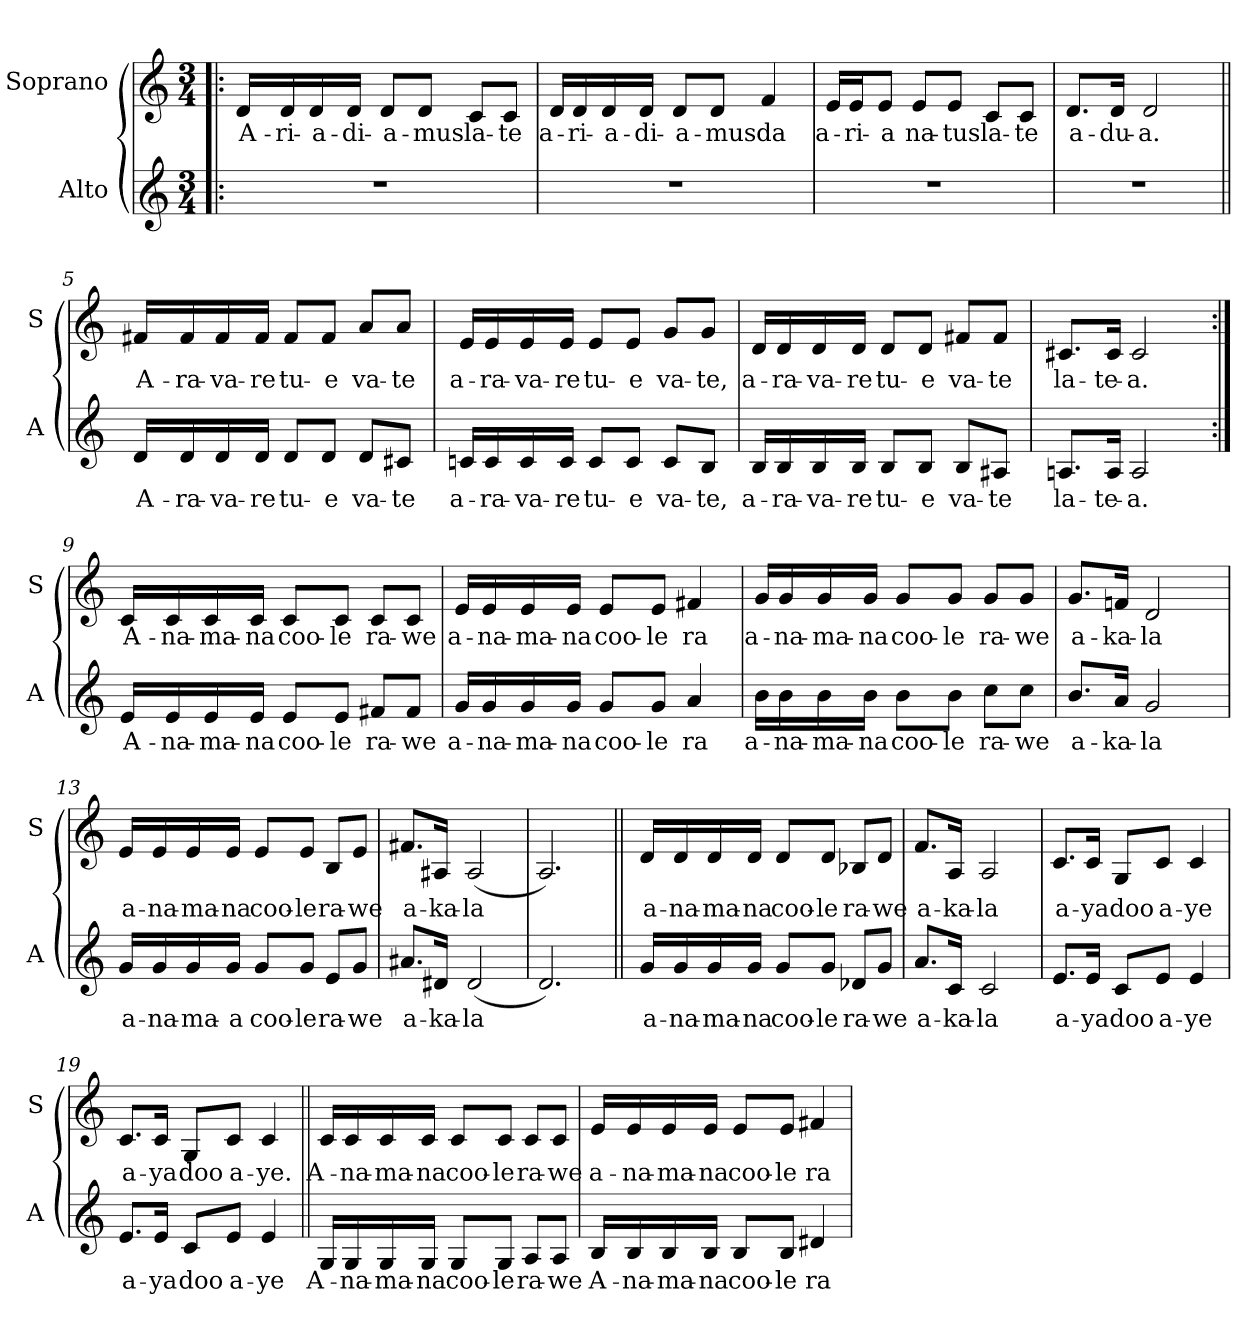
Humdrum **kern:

**kern	**text	**kern	**text
*part2	*part2	*part1	*part1
*staff2	*staff2	*staff1	*staff1
*I"Alto	*	*I"Soprano	*
*I'A	*	*I'S	*
*clefG2	*	*clefG2	*
*k[]	*	*k[]	*
*M3/4	*	*M3/4	*
=1!|:	=1!|:	=1!|:	=1!|:
2.r	.	16d/LL	A-
.	.	16d/	-ri-
.	.	16d/	-a-
.	.	16d/JJ	-di-
.	.	8d/L	-a-
.	.	8d/J	-mus
.	.	8c/L	la-
.	.	8c/J	-te
=2	=2	=2	=2
2.r	.	16d/LL	a-
.	.	16d/	-ri-
.	.	16d/	-a-
.	.	16d/JJ	-di-
.	.	8d/L	-a-
.	.	8d/J	-mus
.	.	4f/	da
=3	=3	=3	=3
2.r	.	16e/LL	a-
.	.	16e/J	-ri-
.	.	8e/J	-a
.	.	8e/L	na-
.	.	8e/J	-tus
.	.	8c/L	la-
.	.	8c/J	-te
=4	=4	=4	=4
2.r	.	8.d/L	a-
.	.	16d/Jk	-du-
.	.	2d/	-a.
!!LO:LB:g=z
=5||	=5||	=5||	=5||
16d/LL	A-	16f#X/LL	A-
16d/	-ra-	16f#/	-ra-
16d/	-va-	16f#/	-va-
16d/JJ	-re	16f#/JJ	-re
8d/L	tu-	8f#/L	tu-
8d/J	-e	8f#/J	-e
8d/L	va-	8a/L	va-
8c#X/J	-te	8a/J	-te
=6	=6	=6	=6
16cn/LL	a-	16e/LL	a-
16c/	-ra-	16e/	-ra-
16c/	-va-	16e/	-va-
16c/JJ	-re	16e/JJ	-re
8c/L	tu-	8e/L	tu-
8c/J	-e	8e/J	-e
8c/L	va-	8g/L	va-
8B/J	-te,	8g/J	-te,
=7	=7	=7	=7
16B/LL	a-	16d/LL	a-
16B/	-ra-	16d/	-ra-
16B/	-va-	16d/	-va-
16B/JJ	-re	16d/JJ	-re
8B/L	tu-	8d/L	tu-
8B/J	-e	8d/J	-e
8B/L	va-	8f#X/L	va-
8A#X/J	-te	8f#/J	-te
!!LO:LB:g=z
=8	=8	=8	=8
8.An/L	la-	8.c#X/L	la-
16A/Jk	-te-	16c#/Jk	-te-
2A/	-a.	2c#/	-a.
=9:|!	=9:|!	=9:|!	=9:|!
16e/LL	A-	16c/LL	A-
16e/	-na-	16c/	-na-
16e/	-ma-	16c/	-ma-
16e/JJ	-na	16c/JJ	-na
8e/L	coo-	8c/L	coo-
8e/J	-le	8c/J	-le
8f#X/L	ra-	8c/L	ra-
8f#/J	-we	8c/J	-we
=10	=10	=10	=10
16g/LL	a-	16e/LL	a-
16g/	-na-	16e/	-na-
16g/	-ma-	16e/	-ma-
16g/JJ	-na	16e/JJ	-na
8g/L	coo-	8e/L	coo-
8g/J	-le	8e/J	-le
4a/	ra	4f#X/	ra
!!LO:LB:g=z
=11	=11	=11	=11
16b\LL	a-	16g/LL	a-
16b\	-na-	16g/	-na-
16b\	-ma-	16g/	-ma-
16b\JJ	-na	16g/JJ	-na
8b\L	coo-	8g/L	coo-
8b\J	-le	8g/J	-le
8cc\L	ra-	8g/L	ra-
8cc\J	-we	8g/J	-we
=12	=12	=12	=12
8.b/L	a-	8.g/L	a-
16a/Jk	-ka-	16fn/Jk	-ka-
2g/	-la	2d/	-la
=13	=13	=13	=13
16g/LL	a-	16e/LL	a-
16g/	-na-	16e/	-na-
16g/	-ma-	16e/	-ma-
16g/JJ	-a	16e/JJ	-na
8g/L	coo-	8e/L	coo-
8g/J	-le	8e/J	-le
8e/L	ra-	8B/L	ra-
8g/J	-we	8e/J	-we
=14	=14	=14	=14
8.a#X/L	a-	8.f#X/L	a-
16d#X/Jk	-ka-	16A#X/Jk	-ka-
(2d#/	-la	(2A#/	-la
=15	=15	=15	=15
2.d/)	.	2.A/)	.
!!LO:PB:g=z
=16||	=16||	=16||	=16||
16g/LL	a-	16d/LL	a-
16g/	-na-	16d/	-na-
16g/	-ma-	16d/	-ma-
16g/JJ	-na	16d/JJ	-na
8g/L	coo-	8d/L	coo-
8g/J	-le	8d/J	-le
8d-X/L	ra-	8B-X/L	ra-
8g/J	-we	8d/J	-we
=17	=17	=17	=17
8.a/L	a-	8.f/L	a-
16c/Jk	-ka-	16A/Jk	-ka-
2c/	-la	2A/	-la
=18	=18	=18	=18
8.e/L	a-	8.c/L	a-
16e/Jk	-ya	16c/Jk	-ya
8c/L	doo	8G/L	doo
8e/J	a-	8c/J	a-
4e/	-ye	4c/	-ye
=19	=19	=19	=19
8.e/L	a-	8.c/L	a-
16e/Jk	-ya	16c/Jk	-ya
8c/L	doo	8G/L	doo
8e/J	a-	8c/J	a-
4e/	-ye	4c/	-ye.
!!LO:LB:g=z
=20||	=20||	=20||	=20||
16G/LL	A-	16c/LL	A-
16G/	-na-	16c/	-na-
16G/	-ma-	16c/	-ma-
16G/JJ	-na	16c/JJ	-na
8G/L	coo-	8c/L	coo-
8G/J	-le	8c/J	-le
8A/L	ra-	8c/L	ra-
8A/J	-we	8c/J	-we
=21	=21	=21	=21
16B/LL	A-	16e/LL	a-
16B/	-na-	16e/	-na-
16B/	-ma-	16e/	-ma-
16B/JJ	-na	16e/JJ	-na
8B/L	coo-	8e/L	coo-
8B/J	-le	8e/J	-le
4d#X/	ra-	4f#X/	ra
=	=	=	=
*-	*-	*-	*-
